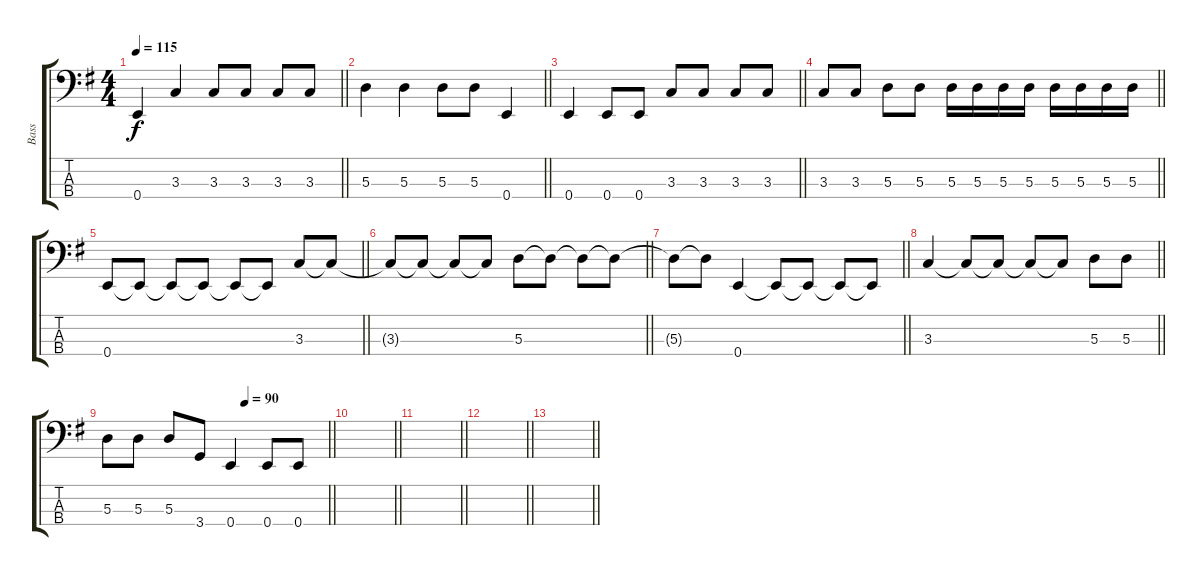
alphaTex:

\track ("Bass" "Bass") {instrument electricbasspick}
\staff {score tabs}
\tuning (G2 D2 A1 E1) {hide}
\ts (4 4)
\tempo 115
\clef f4
\barLineRight lightlight
\ks eminor
0.4.4{dy f} 3.3.4 3.3.8 3.3.8 3.3.8 3.3.8 |
\barLineRight lightlight
5.3.4 5.3.4 5.3.8 5.3.8 0.4.4 |
\barLineRight lightlight
0.4.4 0.4.8 0.4.8 3.3.8 3.3.8 3.3.8 3.3.8 |
\barLineRight lightlight
3.3.8 3.3.8 5.3.8 5.3.8 5.3.16 5.3.16 5.3.16 5.3.16 5.3.16 5.3.16 5.3.16 5.3.16 |
\barLineRight lightlight
0.4.8 0.4{t}.8 0.4{t}.8 0.4{t}.8 0.4{t}.8 0.4{t}.8 3.3.8 3.3{t}.8 |
\barLineRight lightlight
3.3{t}.8 3.3{t}.8 3.3{t}.8 3.3{t}.8 5.3.8 5.3{t}.8 5.3{t}.8 5.3{t}.8 |
\barLineRight lightlight
5.3{t}.8 5.3{t}.8 0.4.4 0.4{t}.8 0.4{t}.8 0.4{t}.8 0.4{t}.8 |
\barLineRight lightlight
3.3.4 3.3{t}.8 3.3{t}.8 3.3{t}.8 3.3{t}.8 5.3.8 5.3.8 |
\tempo (90 0.625)
\barLineRight lightlight
5.3.8 5.3.8 5.3.8 3.4.8 0.4.4 0.4.8 0.4.8 |
\barLineRight lightlight
|
\barLineRight lightlight
|
\barLineRight lightlight
|
\barLineRight lightlight
